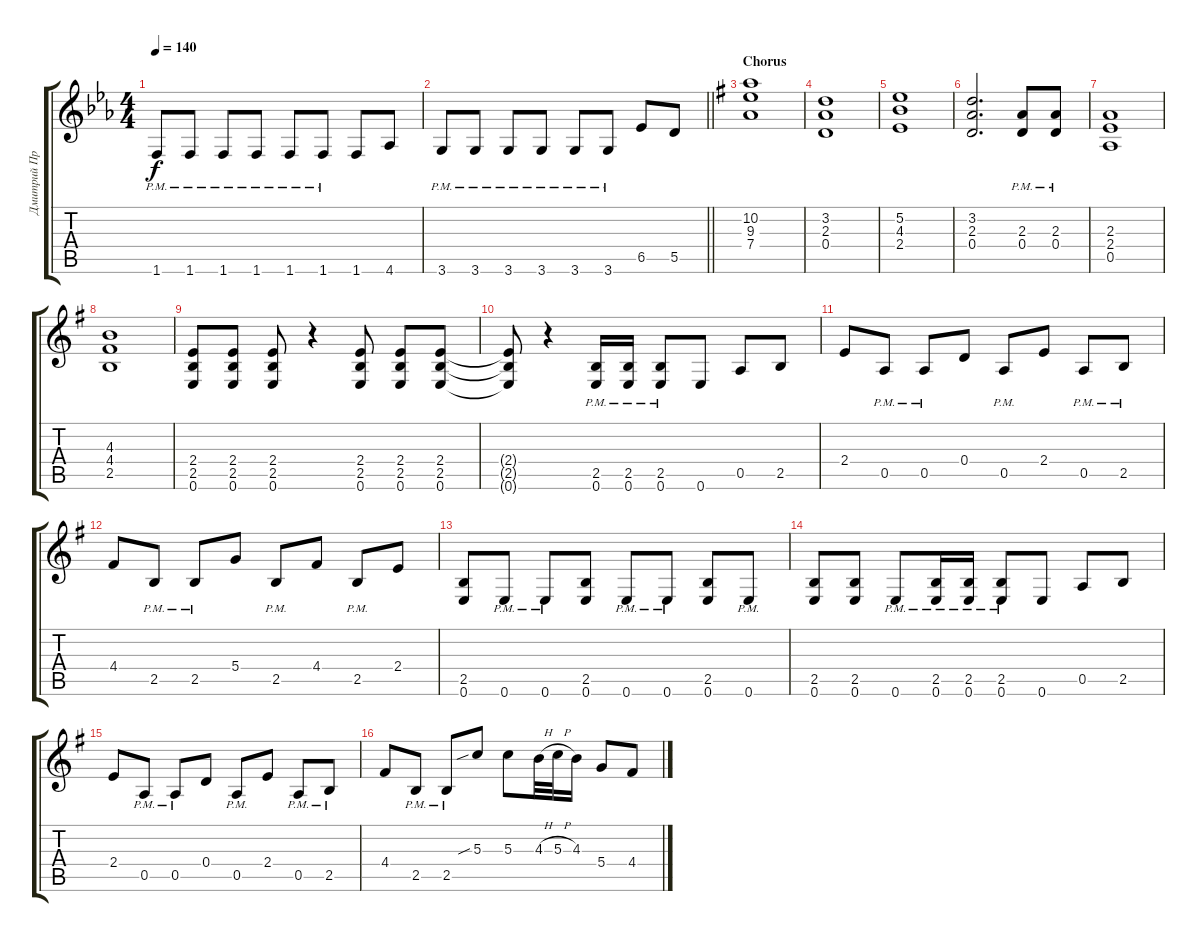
\track ("Дмитрий Процко" "Дмитрий Пр") {instrument distortionguitar}
\staff {score tabs}
\tuning (E4 B3 G3 D3 A2 E2) {hide}
\ts (4 4)
\tempo 140
\clef g2
\ks eb
1.6{pm}.8{dy f} 1.6{pm}.8 1.6{pm}.8 1.6{pm}.8 1.6{pm}.8 1.6{pm}.8 1.6.8 4.6.8 |
\barLineRight lightlight
3.6{pm}.8 3.6{pm}.8 3.6{pm}.8 3.6{pm}.8 3.6{pm}.8 3.6{pm}.8 6.5.8 5.5.8 |
\section ("" "Chorus")
\ks g
(10.2 9.3 7.4).1{instrument distortionguitar} |
(3.2 2.3 0.4).1 |
(5.2 4.3 2.4).1 |
(3.2 2.3 0.4).2{d} (2.3{pm} 0.4{pm}).8 (2.3{pm} 0.4{pm}).8 |
(2.3 2.4 0.5).1{instrument distortionguitar} |
(4.3 4.4 2.5).1 |
(2.4 2.5 0.6).8 (2.4 2.5 0.6).8 (2.4 2.5 0.6).8 r.4 (2.4 2.5 0.6).8 (2.4 2.5 0.6).8 (2.4 2.5 0.6).8 |
(2.4{t} 2.5{t} 0.6{t}).8 r.4 (2.5{pm} 0.6{pm}).16 (2.5{pm} 0.6{pm}).16 (2.5{pm} 0.6{pm}).8 0.6.8 0.5.8 2.5.8 |
2.4.8 0.5{pm}.8 0.5{pm}.8 0.4.8 0.5{pm}.8 2.4.8 0.5{pm}.8 2.5{pm}.8 |
4.4.8 2.5{pm}.8 2.5{pm}.8 5.4.8 2.5{pm}.8 4.4.8 2.5{pm}.8 2.4.8 |
(2.5 0.6).8 0.6{pm}.8 0.6{pm}.8 (2.5 0.6).8 0.6{pm}.8 0.6{pm}.8 (2.5 0.6).8 0.6{pm}.8 |
(2.5 0.6).8 (2.5 0.6).8 0.6{pm}.8 (2.5{pm} 0.6{pm}).16 (2.5{pm} 0.6{pm}).16 (2.5{pm} 0.6{pm}).8 0.6.8 0.5.8 2.5.8 |
2.4.8 0.5{pm}.8 0.5{pm}.8 0.4.8 0.5{pm}.8 2.4.8 0.5{pm}.8 2.5{pm}.8 |
4.4.8 2.5{pm}.8 2.5{pm}.8 5.3{sib}.8 5.3.8 4.3{h}.32 5.3{h}.32 4.3.16 5.4.8 4.4.8
